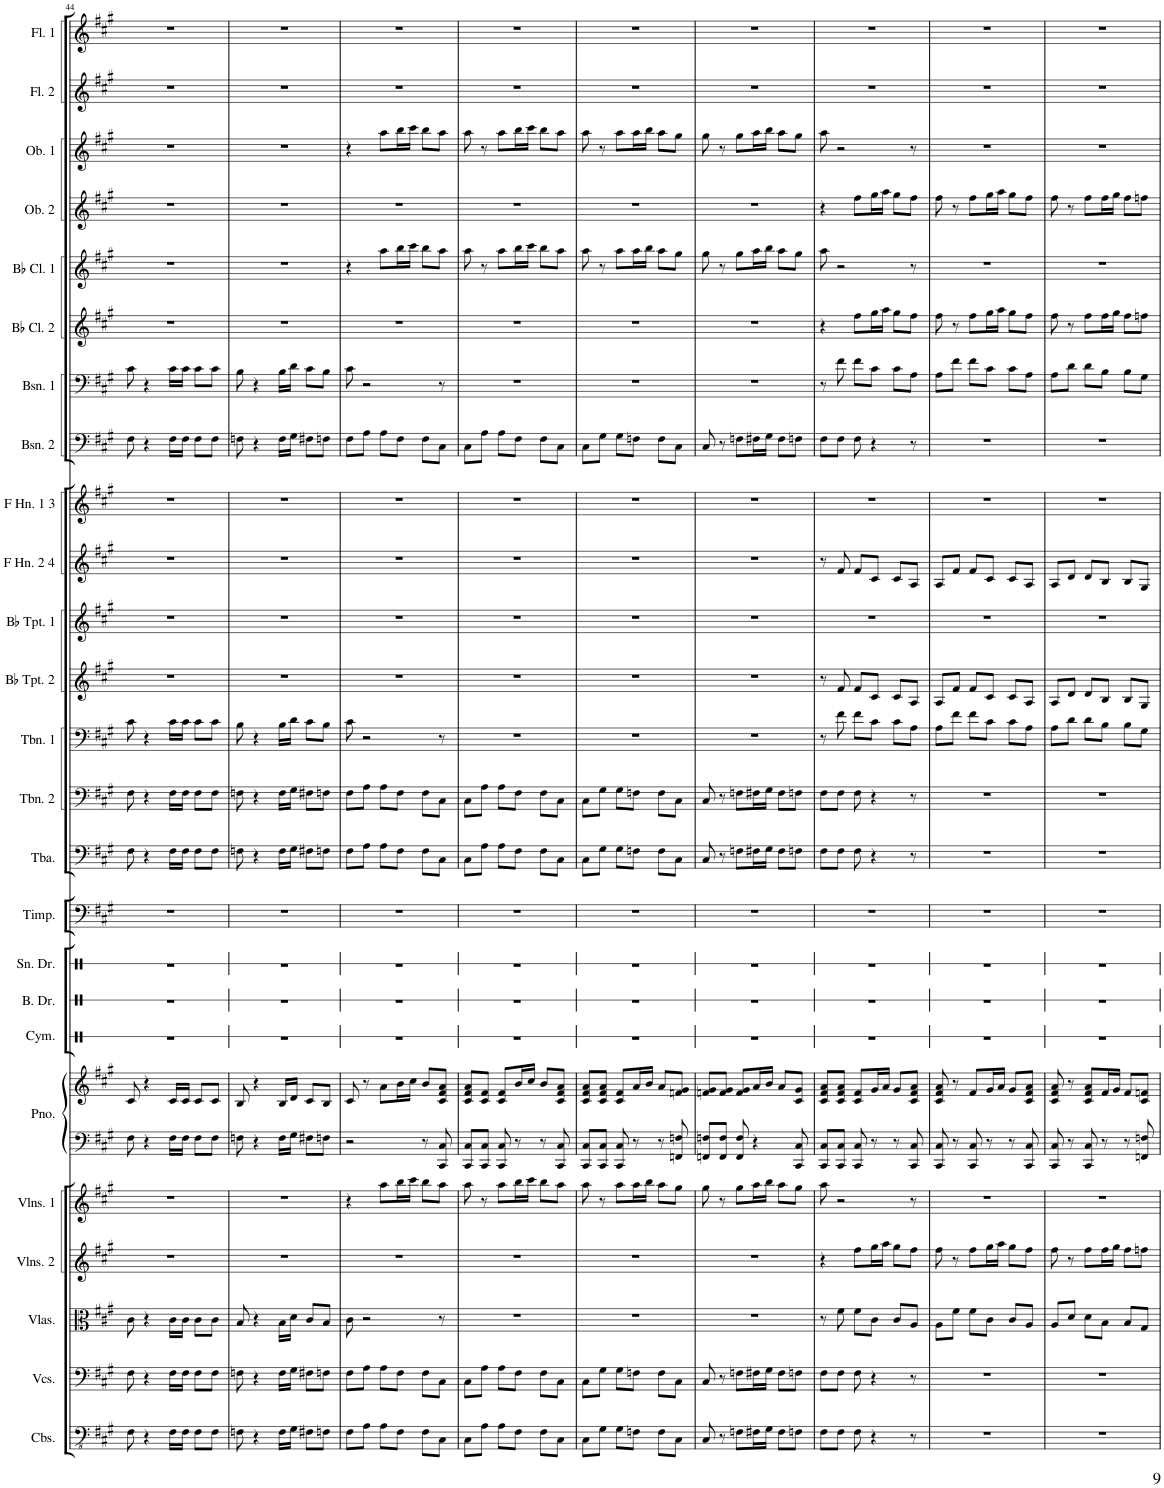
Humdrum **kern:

**kern	**kern	**kern	**kern	**kern	**kern	**kern	**kern	**kern	**kern	**kern	**kern	**kern	**kern	**kern	**kern	**kern	**kern	**kern	**kern	**kern	**kern	**kern	**kern	**kern	**kern
*part25	*part24	*part23	*part22	*part21	*part20	*part20	*part19	*part18	*part17	*part16	*part15	*part14	*part13	*part12	*part11	*part10	*part9	*part8	*part7	*part6	*part5	*part4	*part3	*part2	*part1
*staff26	*staff25	*staff24	*staff23	*staff22	*staff21	*staff20	*staff19	*staff18	*staff17	*staff16	*staff15	*staff14	*staff13	*staff12	*staff11	*staff10	*staff9	*staff8	*staff7	*staff6	*staff5	*staff4	*staff3	*staff2	*staff1
*I"Contrabasses	*I"Violoncellos	*I"Violas	*I"Violins 2	*I"Violins 1	*I"Piano	*	*I"Cymbal	*I"Bass Drum	*I"Snare Drum	*I"Timpani	*I"Tuba	*I"Trombone 2	*I"Trombone 1	*I"Bb Trumpet 2	*I"Bb Trumpet 1	*I"F Horn 2 &amp; 4	*I"F Horn 1 &amp; 3	*I"Bassoon 2	*I"Bassoon 1	*I"Bb Clarinet 2	*I"Bb Clarinet 1	*I"Oboe 2	*I"Oboe 1	*I"Flute 2	*I"Flute 1
*I'Cbs.	*I'Vcs.	*I'Vlas.	*I'Vlns. 2	*I'Vlns. 1	*I'Pno.	*	*I'Cym.	*I'B. Dr.	*I'Sn. Dr.	*I'Timp.	*I'Tba.	*I'Tbn. 2	*I'Tbn. 1	*I'Bb Tpt. 2	*I'Bb Tpt. 1	*I'F Hn. 2 4	*I'F Hn. 1 3	*I'Bsn. 2	*I'Bsn. 1	*I'Bb Cl. 2	*I'Bb Cl. 1	*I'Ob. 2	*I'Ob. 1	*I'Fl. 2	*I'Fl. 1
!!LO:PB:g=z
*clefFv4	*clefF4	*clefC3	*clefG2	*clefG2	*clefF4	*clefG2	*clefX	*clefX	*clefX	*clefF4	*clefF4	*clefF4	*clefF4	*clefG2	*clefG2	*clefG2	*clefG2	*clefF4	*clefF4	*clefG2	*clefG2	*clefG2	*clefG2	*clefG2	*clefG2
*	*	*	*	*	*	*	*	*	*	*	*	*	*	*Trd1c2	*Trd1c2	*Trd4c7	*Trd4c7	*	*	*Trd1c2	*Trd1c2	*	*	*	*
*k[f#c#g#]	*k[f#c#g#]	*k[f#c#g#]	*k[f#c#g#]	*k[f#c#g#]	*k[f#c#g#]	*k[f#c#g#]	*k[]	*k[]	*k[]	*k[f#c#g#]	*k[f#c#g#]	*k[f#c#g#]	*k[f#c#g#]	*k[f#c#g#]	*k[f#c#g#]	*k[f#c#g#]	*k[f#c#g#]	*k[f#c#g#]	*k[f#c#g#]	*k[f#c#g#]	*k[f#c#g#]	*k[f#c#g#]	*k[f#c#g#]	*k[f#c#g#]	*k[f#c#g#]
*M3/4	*M3/4	*M3/4	*M3/4	*M3/4	*M3/4	*M3/4	*M3/4	*M3/4	*M3/4	*M3/4	*M3/4	*M3/4	*M3/4	*M3/4	*M3/4	*M3/4	*M3/4	*M3/4	*M3/4	*M3/4	*M3/4	*M3/4	*M3/4	*M3/4	*M3/4
=44	=44	=44	=44	=44	=44	=44	=44	=44	=44	=44	=44	=44	=44	=44	=44	=44	=44	=44	=44	=44	=44	=44	=44	=44	=44
8FF#\	8F#\	8c#\	2.r	2.r	8F#\	8c#/	2.r	2.r	2.r	2.r	8F#\	8F#\	8c#\	2.r	2.r	2.r	2.r	8F#\	8c#\	2.r	2.r	2.r	2.r	2.r	2.r
4r	4r	4r	.	.	4r	4r	.	.	.	.	4r	4r	4r	.	.	.	.	4r	4r	.	.	.	.	.	.
16FF#\LL	16F#\LL	16c#\LL	.	.	16F#\LL	16c#/LL	.	.	.	.	16F#\LL	16F#\LL	16c#\LL	.	.	.	.	16F#\LL	16c#\LL	.	.	.	.	.	.
16FF#\JJ	16F#\JJ	16c#\JJ	.	.	16F#\JJ	16c#/JJ	.	.	.	.	16F#\JJ	16F#\JJ	16c#\JJ	.	.	.	.	16F#\JJ	16c#\JJ	.	.	.	.	.	.
8FF#\L	8F#\L	8c#\L	.	.	8F#\L	8c#/L	.	.	.	.	8F#\L	8F#\L	8c#\L	.	.	.	.	8F#\L	8c#\L	.	.	.	.	.	.
8FF#\J	8F#\J	8c#\J	.	.	8F#\J	8c#/J	.	.	.	.	8F#\J	8F#\J	8c#\J	.	.	.	.	8F#\J	8c#\J	.	.	.	.	.	.
=45	=45	=45	=45	=45	=45	=45	=45	=45	=45	=45	=45	=45	=45	=45	=45	=45	=45	=45	=45	=45	=45	=45	=45	=45	=45
8FFn\	8Fn\	8B/	2.r	2.r	8Fn\	8B/	2.r	2.r	2.r	2.r	8Fn\	8Fn\	8B\	2.r	2.r	2.r	2.r	8Fn\	8B\	2.r	2.r	2.r	2.r	2.r	2.r
4r	4r	4r	.	.	4r	4r	.	.	.	.	4r	4r	4r	.	.	.	.	4r	4r	.	.	.	.	.	.
16FF\LL	16F\LL	16B\LL	.	.	16F\LL	16B/LL	.	.	.	.	16F\LL	16F\LL	16B\LL	.	.	.	.	16F\LL	16B\LL	.	.	.	.	.	.
16GG#\JJ	16G#\JJ	16d\JJ	.	.	16G#\JJ	16d/JJ	.	.	.	.	16G#\JJ	16G#\JJ	16d\JJ	.	.	.	.	16G#\JJ	16d\JJ	.	.	.	.	.	.
8FF#X\L	8F#X\L	8c#/L	.	.	8F#X\L	8c#/L	.	.	.	.	8F#X\L	8F#X\L	8c#\L	.	.	.	.	8F#X\L	8c#\L	.	.	.	.	.	.
8FFn\J	8Fn\J	8B/J	.	.	8Fn\J	8B/J	.	.	.	.	8Fn\J	8Fn\J	8B\J	.	.	.	.	8Fn\J	8B\J	.	.	.	.	.	.
=46	=46	=46	=46	=46	=46	=46	=46	=46	=46	=46	=46	=46	=46	=46	=46	=46	=46	=46	=46	=46	=46	=46	=46	=46	=46
8FF#\L	8F#\L	8c#\	2.r	4r	2r	8c#/	2.r	2.r	2.r	2.r	8F#\L	8F#\L	8c#\	2.r	2.r	2.r	2.r	8F#\L	8c#\	2.r	4r	2.r	4r	2.r	2.r
8AA\J	8A\J	2r	.	.	.	8r	.	.	.	.	8A\J	8A\J	2r	.	.	.	.	8A\J	2r	.	.	.	.	.	.
8AA\L	8A\L	.	.	8aa\L	.	8a\L	.	.	.	.	8A\L	8A\L	.	.	.	.	.	8A\L	.	.	8aa\L	.	8aa\L	.	.
8FF#\J	8F#\J	.	.	16bb\L	.	16b\L	.	.	.	.	8F#\J	8F#\J	.	.	.	.	.	8F#\J	.	.	16bb\L	.	16bb\L	.	.
.	.	.	.	16ccc#\JJ	.	16cc#\JJ	.	.	.	.	.	.	.	.	.	.	.	.	.	.	16ccc#\JJ	.	16ccc#\JJ	.	.
8FF#\L	8F#\L	.	.	8bb\L	8r	8b/L	.	.	.	.	8F#\L	8F#\L	.	.	.	.	.	8F#\L	.	.	8bb\L	.	8bb\L	.	.
8CC#\J	8C#\J	8r	.	8aa\J	8CC#/ 8C#/	8c#/ 8f#/ 8a/J	.	.	.	.	8C#\J	8C#\J	8r	.	.	.	.	8C#\J	8r	.	8aa\J	.	8aa\J	.	.
=47	=47	=47	=47	=47	=47	=47	=47	=47	=47	=47	=47	=47	=47	=47	=47	=47	=47	=47	=47	=47	=47	=47	=47	=47	=47
8CC#\L	8C#\L	2.r	2.r	8aa\	8CC#/ 8C#/L	8c#/ 8f#/ 8a/L	2.r	2.r	2.r	2.r	8C#\L	8C#\L	2.r	2.r	2.r	2.r	2.r	8C#\L	2.r	2.r	8aa\	2.r	8aa\	2.r	2.r
8AA\J	8A\J	.	.	8r	8CC#/ 8C#/J	8c#/ 8f#/J	.	.	.	.	8A\J	8A\J	.	.	.	.	.	8A\J	.	.	8r	.	8r	.	.
8AA\L	8A\L	.	.	8aa\L	8CC#/ 8C#/	8c#/ 8f#/L	.	.	.	.	8A\L	8A\L	.	.	.	.	.	8A\L	.	.	8aa\L	.	8aa\L	.	.
8FF#\J	8F#\J	.	.	16bb\L	8r	16b/L	.	.	.	.	8F#\J	8F#\J	.	.	.	.	.	8F#\J	.	.	16bb\L	.	16bb\L	.	.
.	.	.	.	16ccc#\JJ	.	16cc#/JJ	.	.	.	.	.	.	.	.	.	.	.	.	.	.	16ccc#\JJ	.	16ccc#\JJ	.	.
8FF#\L	8F#\L	.	.	8bb\L	8r	8b/L	.	.	.	.	8F#\L	8F#\L	.	.	.	.	.	8F#\L	.	.	8bb\L	.	8bb\L	.	.
8CC#\J	8C#\J	.	.	8aa\J	8CC#/ 8C#/	8c#/ 8f#/ 8a/J	.	.	.	.	8C#\J	8C#\J	.	.	.	.	.	8C#\J	.	.	8aa\J	.	8aa\J	.	.
=48	=48	=48	=48	=48	=48	=48	=48	=48	=48	=48	=48	=48	=48	=48	=48	=48	=48	=48	=48	=48	=48	=48	=48	=48	=48
8CC#\L	8C#\L	2.r	2.r	8aa\	8CC#/ 8C#/L	8c#/ 8f#/ 8a/L	2.r	2.r	2.r	2.r	8C#\L	8C#\L	2.r	2.r	2.r	2.r	2.r	8C#\L	2.r	2.r	8aa\	2.r	8aa\	2.r	2.r
8GG#\J	8G#\J	.	.	8r	8CC#/ 8C#/J	8c#/ 8f#/ 8a/J	.	.	.	.	8G#\J	8G#\J	.	.	.	.	.	8G#\J	.	.	8r	.	8r	.	.
8GG#\L	8G#\L	.	.	8aa\L	8CC#/ 8C#/	8c#/ 8f#/L	.	.	.	.	8G#\L	8G#\L	.	.	.	.	.	8G#\L	.	.	8aa\L	.	8aa\L	.	.
8FFn\J	8Fn\J	.	.	16aa\L	8r	16a/L	.	.	.	.	8Fn\J	8Fn\J	.	.	.	.	.	8Fn\J	.	.	16aa\L	.	16aa\L	.	.
.	.	.	.	16bb\JJ	.	16b/JJ	.	.	.	.	.	.	.	.	.	.	.	.	.	.	16bb\JJ	.	16bb\JJ	.	.
8FF\L	8F\L	.	.	8aa\L	8r	8a/L	.	.	.	.	8F\L	8F\L	.	.	.	.	.	8F\L	.	.	8aa\L	.	8aa\L	.	.
8CC#\J	8C#\J	.	.	8gg#\J	8FFn/ 8Fn/	8fn/ 8g#/J	.	.	.	.	8C#\J	8C#\J	.	.	.	.	.	8C#\J	.	.	8gg#\J	.	8gg#\J	.	.
=49	=49	=49	=49	=49	=49	=49	=49	=49	=49	=49	=49	=49	=49	=49	=49	=49	=49	=49	=49	=49	=49	=49	=49	=49	=49
8CC#/	8C#/	2.r	2.r	8gg#\	8FFn/ 8Fn/L	8fn/ 8g#/L	2.r	2.r	2.r	2.r	8C#/	8C#/	2.r	2.r	2.r	2.r	2.r	8C#/	2.r	2.r	8gg#\	2.r	8gg#\	2.r	2.r
8r	8r	.	.	8r	8FF/ 8F/J	8f/ 8g#/J	.	.	.	.	8r	8r	.	.	.	.	.	8r	.	.	8r	.	8r	.	.
8FFn\L	8Fn\L	.	.	8gg#\L	8FF/ 8F/	8f/ 8g#/L	.	.	.	.	8Fn\L	8Fn\L	.	.	.	.	.	8Fn\L	.	.	8gg#\L	.	8gg#\L	.	.
16FF#X\L	16F#X\L	.	.	16aa\L	4r	16a/L	.	.	.	.	16F#X\L	16F#X\L	.	.	.	.	.	16F#X\L	.	.	16aa\L	.	16aa\L	.	.
16GG#\JJ	16G#\JJ	.	.	16bb\JJ	.	16b/JJ	.	.	.	.	16G#\JJ	16G#\JJ	.	.	.	.	.	16G#\JJ	.	.	16bb\JJ	.	16bb\JJ	.	.
8FF#\L	8F#\L	.	.	8aa\L	.	8a/L	.	.	.	.	8F#\L	8F#\L	.	.	.	.	.	8F#\L	.	.	8aa\L	.	8aa\L	.	.
8FFn\J	8Fn\J	.	.	8gg#\J	8CC#/ 8C#/	8c#/ 8g#/J	.	.	.	.	8Fn\J	8Fn\J	.	.	.	.	.	8Fn\J	.	.	8gg#\J	.	8gg#\J	.	.
=50	=50	=50	=50	=50	=50	=50	=50	=50	=50	=50	=50	=50	=50	=50	=50	=50	=50	=50	=50	=50	=50	=50	=50	=50	=50
8FF#\L	8F#\L	8r	4r	8aa\	8CC#/ 8C#/L	8c#/ 8f#/ 8a/L	2.r	2.r	2.r	2.r	8F#\L	8F#\L	8r	8r	2.r	8r	2.r	8F#\L	8r	4r	8aa\	4r	8aa\	2.r	2.r
8FF#\J	8F#\J	8f#\	.	2r	8CC#/ 8C#/J	8c#/ 8f#/ 8a/J	.	.	.	.	8F#\J	8F#\J	8f#\	8f#/	.	8f#/	.	8F#\J	8f#\	.	2r	.	2r	.	.
8FF#\	8F#\	8f#\L	8ff#\L	.	8CC#/ 8C#/	8c#/ 8f#/L	.	.	.	.	8F#\	8F#\	8f#\L	8f#/L	.	8f#/L	.	8F#\	8f#\L	8ff#\L	.	8ff#\L	.	.	.
4r	4r	8c#\J	16gg#\L	.	8r	16g#/L	.	.	.	.	4r	4r	8c#\J	8c#/J	.	8c#/J	.	4r	8c#\J	16gg#\L	.	16gg#\L	.	.	.
.	.	.	16aa\JJ	.	.	16a/JJ	.	.	.	.	.	.	.	.	.	.	.	.	.	16aa\JJ	.	16aa\JJ	.	.	.
.	.	8c#/L	8gg#\L	.	8r	8g#/L	.	.	.	.	.	.	8c#\L	8c#/L	.	8c#/L	.	.	8c#\L	8gg#\L	.	8gg#\L	.	.	.
8r	8r	8A/J	8ff#\J	8r	8CC#/ 8C#/	8c#/ 8f#/ 8a/J	.	.	.	.	8r	8r	8A\J	8A/J	.	8A/J	.	8r	8A\J	8ff#\J	8r	8ff#\J	8r	.	.
=51	=51	=51	=51	=51	=51	=51	=51	=51	=51	=51	=51	=51	=51	=51	=51	=51	=51	=51	=51	=51	=51	=51	=51	=51	=51
2.r	2.r	8A\L	8ff#\	2.r	8CC#/ 8C#/	8c#/ 8f#/ 8a/	2.r	2.r	2.r	2.r	2.r	2.r	8A\L	8A/L	2.r	8A/L	2.r	2.r	8A\L	8ff#\	2.r	8ff#\	2.r	2.r	2.r
.	.	8f#\J	8r	.	8r	8r	.	.	.	.	.	.	8f#\J	8f#/J	.	8f#/J	.	.	8f#\J	8r	.	8r	.	.	.
.	.	8f#\L	8ff#\L	.	8CC#/ 8C#/	8f#/L	.	.	.	.	.	.	8f#\L	8f#/L	.	8f#/L	.	.	8f#\L	8ff#\L	.	8ff#\L	.	.	.
.	.	8c#\J	16gg#\L	.	8r	16g#/L	.	.	.	.	.	.	8c#\J	8c#/J	.	8c#/J	.	.	8c#\J	16gg#\L	.	16gg#\L	.	.	.
.	.	.	16aa\JJ	.	.	16a/JJ	.	.	.	.	.	.	.	.	.	.	.	.	.	16aa\JJ	.	16aa\JJ	.	.	.
.	.	8c#/L	8gg#\L	.	8r	8g#/L	.	.	.	.	.	.	8c#\L	8c#/L	.	8c#/L	.	.	8c#\L	8gg#\L	.	8gg#\L	.	.	.
.	.	8A/J	8ff#\J	.	8CC#/ 8C#/	8c#/ 8f#/ 8a/J	.	.	.	.	.	.	8A\J	8A/J	.	8A/J	.	.	8A\J	8ff#\J	.	8ff#\J	.	.	.
=52	=52	=52	=52	=52	=52	=52	=52	=52	=52	=52	=52	=52	=52	=52	=52	=52	=52	=52	=52	=52	=52	=52	=52	=52	=52
2.r	2.r	8A/L	8ff#\	2.r	8CC#/ 8C#/	8c#/ 8f#/ 8a/	2.r	2.r	2.r	2.r	2.r	2.r	8A\L	8A/L	2.r	8A/L	2.r	2.r	8A\L	8ff#\	2.r	8ff#\	2.r	2.r	2.r
.	.	8d/J	8r	.	8r	8r	.	.	.	.	.	.	8d\J	8d/J	.	8d/J	.	.	8d\J	8r	.	8r	.	.	.
.	.	8d\L	8ff#\L	.	8CC#/ 8C#/	8c#/ 8f#/ 8a/L	.	.	.	.	.	.	8d\L	8d/L	.	8d/L	.	.	8d\L	8ff#\L	.	8ff#\L	.	.	.
.	.	8B\J	16ff#\L	.	8r	16f#/L	.	.	.	.	.	.	8B\J	8B/J	.	8B/J	.	.	8B\J	16ff#\L	.	16ff#\L	.	.	.
.	.	.	16gg#\JJ	.	.	16g#/JJ	.	.	.	.	.	.	.	.	.	.	.	.	.	16gg#\JJ	.	16gg#\JJ	.	.	.
.	.	8B/L	8ff#\L	.	8r	8f#/L	.	.	.	.	.	.	8B\L	8B/L	.	8B/L	.	.	8B\L	8ff#\L	.	8ff#\L	.	.	.
.	.	8G#/J	8ffn\J	.	8FFn/ 8Fn/	8c#/ 8fn/J	.	.	.	.	.	.	8G#\J	8G#/J	.	8G#/J	.	.	8G#\J	8ffn\J	.	8ffn\J	.	.	.
=	=	=	=	=	=	=	=	=	=	=	=	=	=	=	=	=	=	=	=	=	=	=	=	=	=
*-	*-	*-	*-	*-	*-	*-	*-	*-	*-	*-	*-	*-	*-	*-	*-	*-	*-	*-	*-	*-	*-	*-	*-	*-	*-
